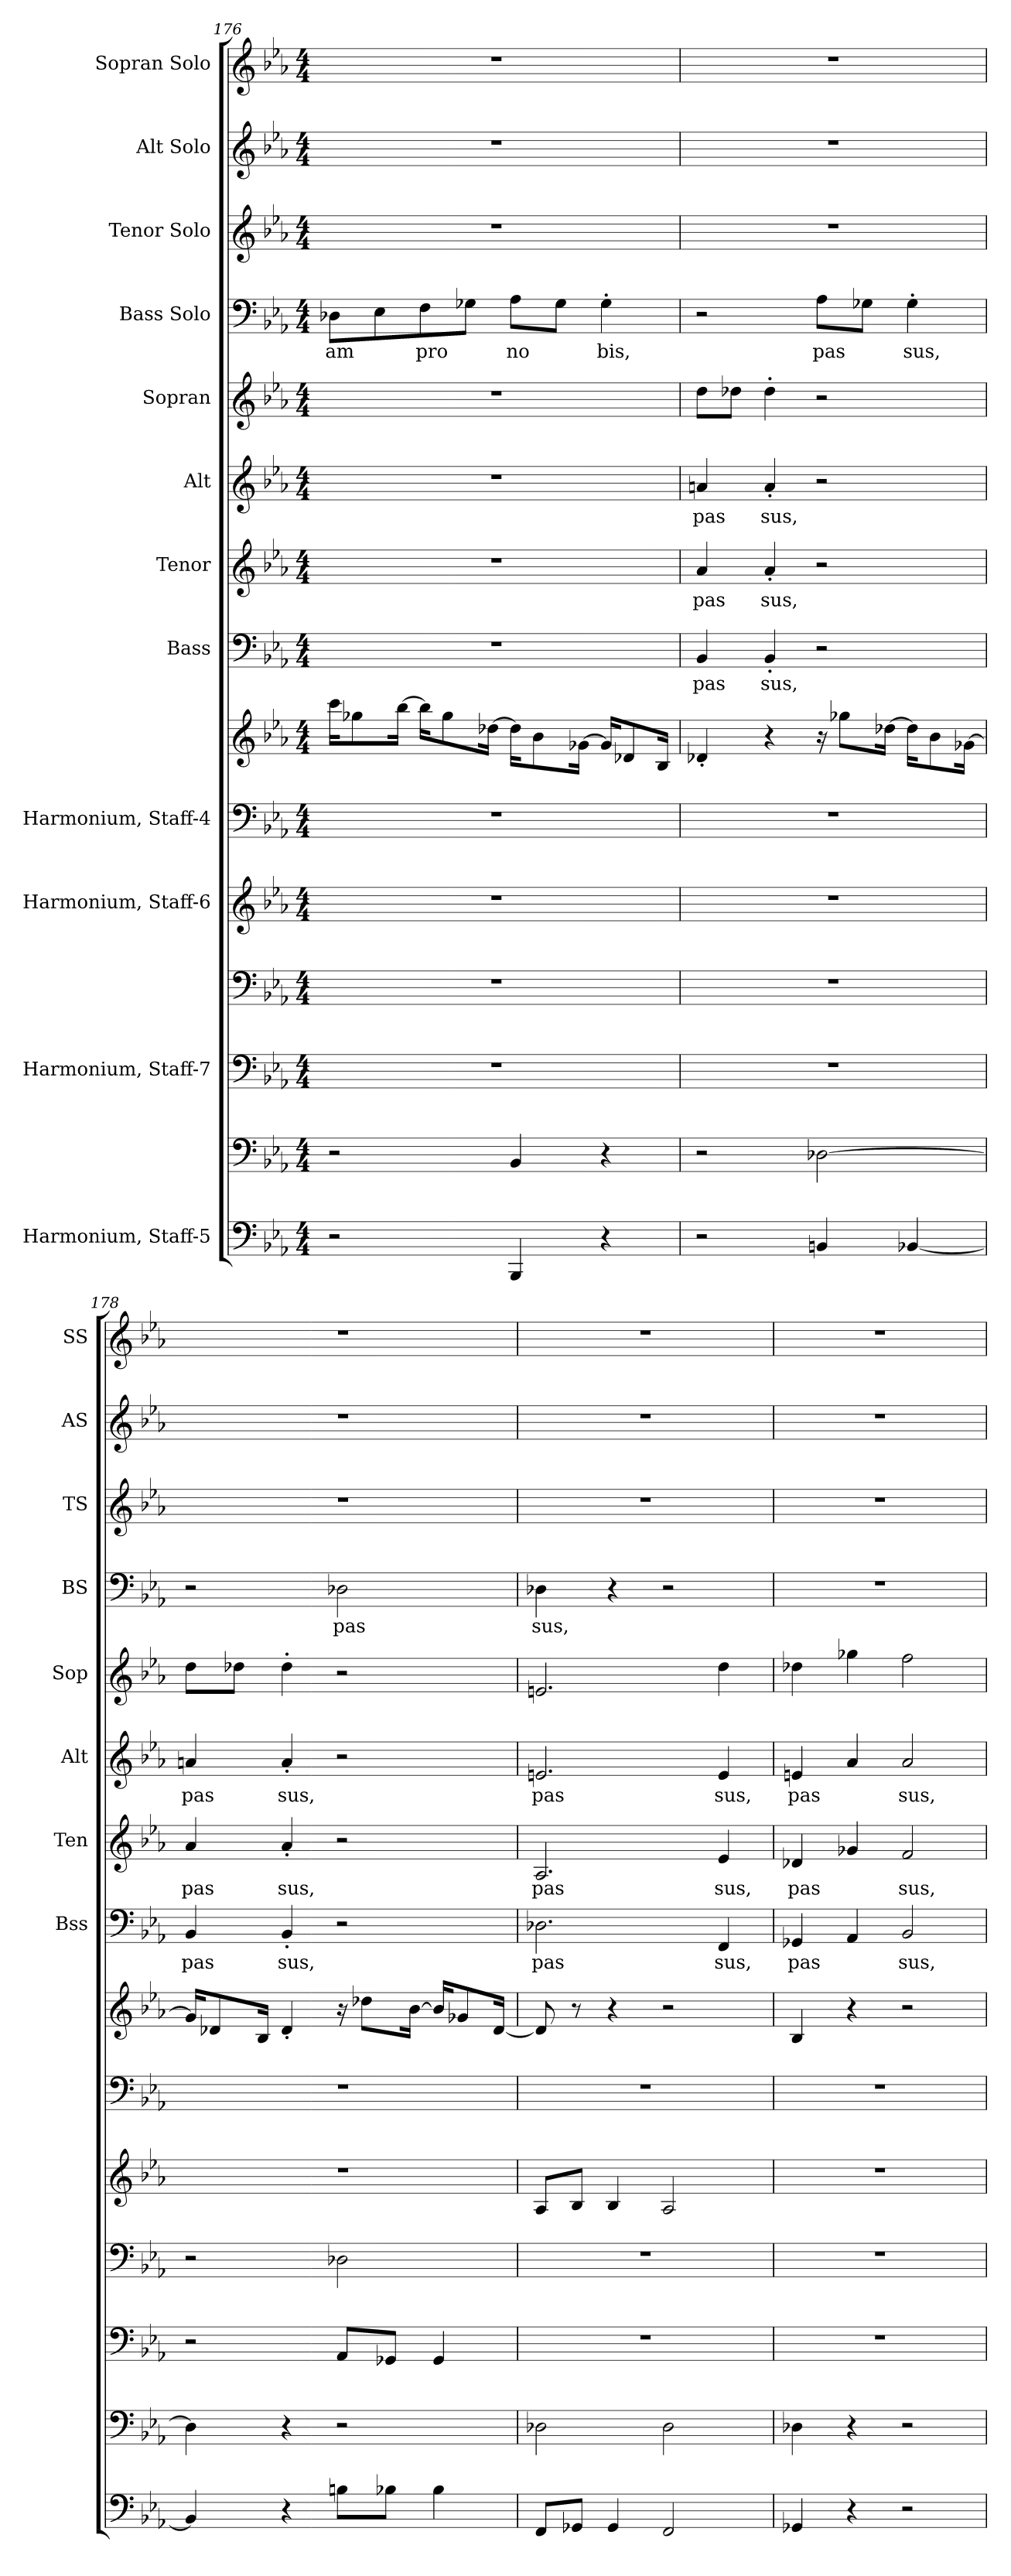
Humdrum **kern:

**kern	**kern	**kern	**kern	**kern	**kern	**kern	**kern	**text	**kern	**text	**kern	**text	**kern	**kern	**text	**kern	**kern	**kern
*part12	*part12	*part11	*part11	*part10	*part9	*part9	*part8	*part8	*part7	*part7	*part6	*part6	*part5	*part4	*part4	*part3	*part2	*part1
*staff15	*staff14	*staff13	*staff12	*staff11	*staff10	*staff9	*staff8	*staff8	*staff7	*staff7	*staff6	*staff6	*staff5	*staff4	*staff4	*staff3	*staff2	*staff1
*I"Harmonium, Staff-5	*	*I"Harmonium, Staff-7	*	*I"Harmonium, Staff-6	*I"Harmonium, Staff-4	*	*I"Bass	*	*I"Tenor	*	*I"Alt	*	*I"Sopran	*I"Bass Solo	*	*I"Tenor Solo	*I"Alt Solo	*I"Sopran Solo
*	*	*	*	*	*	*	*I'Bss	*	*I'Ten	*	*I'Alt	*	*I'Sop	*I'BS	*	*I'TS	*I'AS	*I'SS
*clefF4	*clefF4	*clefF4	*clefF4	*clefG2	*clefF4	*clefG2	*clefF4	*	*clefG2	*	*clefG2	*	*clefG2	*clefF4	*	*clefG2	*clefG2	*clefG2
*	*	*	*	*	*	*	*	*	*ITrd4c7	*	*ITrd2c3	*	*ITrd2c3	*	*	*ITrd4c7	*	*ITrd2c3
*k[b-e-a-]	*k[b-e-a-]	*k[b-e-a-]	*k[b-e-a-]	*k[b-e-a-]	*k[b-e-a-]	*k[b-e-a-]	*k[b-e-a-]	*	*k[b-e-a-d-]	*	*k[]	*	*k[]	*k[b-e-a-]	*	*k[b-e-a-d-]	*k[b-e-a-]	*k[]
*M4/4	*M4/4	*M4/4	*M4/4	*M4/4	*M4/4	*M4/4	*M4/4	*	*M4/4	*	*M4/4	*	*M4/4	*M4/4	*	*M4/4	*M4/4	*M4/4
=176	=176	=176	=176	=176	=176	=176	=176	=176	=176	=176	=176	=176	=176	=176	=176	=176	=176	=176
2r	2r	1r	1r	1r	1r	16ccc\KL	1r	.	1r	.	1r	.	1r	8D-X\L	am	1r	1r	1r
.	.	.	.	.	.	8gg-X\	.	.	.	.	.	.	.	.	.	.	.	.
.	.	.	.	.	.	.	.	.	.	.	.	.	.	8E-\	.	.	.	.
.	.	.	.	.	.	[16bb-\Jk	.	.	.	.	.	.	.	.	.	.	.	.
.	.	.	.	.	.	16bb-\KL]	.	.	.	.	.	.	.	8F\	pro	.	.	.
.	.	.	.	.	.	8gg-\	.	.	.	.	.	.	.	.	.	.	.	.
.	.	.	.	.	.	.	.	.	.	.	.	.	.	8G-X\J	.	.	.	.
.	.	.	.	.	.	[16dd-X\Jk	.	.	.	.	.	.	.	.	.	.	.	.
4BBB-/	4BB-/	.	.	.	.	16dd-\KL]	.	.	.	.	.	.	.	8A-\L	no	.	.	.
.	.	.	.	.	.	8b-\	.	.	.	.	.	.	.	.	.	.	.	.
.	.	.	.	.	.	.	.	.	.	.	.	.	.	8G-\J	.	.	.	.
.	.	.	.	.	.	[16g-X\Jk	.	.	.	.	.	.	.	.	.	.	.	.
4r	4r	.	.	.	.	16g-/KL]	.	.	.	.	.	.	.	4G-'\	bis,	.	.	.
.	.	.	.	.	.	8d-X/	.	.	.	.	.	.	.	.	.	.	.	.
.	.	.	.	.	.	16B-/Jk	.	.	.	.	.	.	.	.	.	.	.	.
!!LO:PB:g=z
=177	=177	=177	=177	=177	=177	=177	=177	=177	=177	=177	=177	=177	=177	=177	=177	=177	=177	=177
2r	2r	1r	1r	1r	1r	4d-X'/	4BB-/	pas	4d-/	pas	4f#X/	pas	8b\L	2r	.	1r	1r	1r
.	.	.	.	.	.	.	.	.	.	.	.	.	8b-X\J	.	.	.	.	.
.	.	.	.	.	.	4r	4BB-'/	sus,	4d-'/	sus,	4f#'/	sus,	4b-'\	.	.	.	.	.
4BBn/	[2D-X\	.	.	.	.	16r	2r	.	2r	.	2r	.	2r	8A-\L	pas	.	.	.
.	.	.	.	.	.	8gg-X\L	.	.	.	.	.	.	.	.	.	.	.	.
.	.	.	.	.	.	.	.	.	.	.	.	.	.	8G-X\J	.	.	.	.
.	.	.	.	.	.	[16dd-X\Jk	.	.	.	.	.	.	.	.	.	.	.	.
[4BB-X/	.	.	.	.	.	16dd-\KL]	.	.	.	.	.	.	.	4G-'\	sus,	.	.	.
.	.	.	.	.	.	8b-\	.	.	.	.	.	.	.	.	.	.	.	.
.	.	.	.	.	.	[16g-X\Jk	.	.	.	.	.	.	.	.	.	.	.	.
=178	=178	=178	=178	=178	=178	=178	=178	=178	=178	=178	=178	=178	=178	=178	=178	=178	=178	=178
4BB-/]	4D-\]	2r	2r	1r	1r	16g-/KL]	4BB-/	pas	4d-/	pas	4f#X/	pas	8b\L	2r	.	1r	1r	1r
.	.	.	.	.	.	8d-X/	.	.	.	.	.	.	.	.	.	.	.	.
.	.	.	.	.	.	.	.	.	.	.	.	.	8b-X\J	.	.	.	.	.
.	.	.	.	.	.	16B-/Jk	.	.	.	.	.	.	.	.	.	.	.	.
4r	4r	.	.	.	.	4d-'/	4BB-'/	sus,	4d-'/	sus,	4f#'/	sus,	4b-'\	.	.	.	.	.
8Bn\L	2r	8AA-/L	2D-X\	.	.	16r	2r	.	2r	.	2r	.	2r	2D-X\	pas	.	.	.
.	.	.	.	.	.	8dd-X\L	.	.	.	.	.	.	.	.	.	.	.	.
8B-X\J	.	8GG-X/J	.	.	.	.	.	.	.	.	.	.	.	.	.	.	.	.
.	.	.	.	.	.	[16b-\Jk	.	.	.	.	.	.	.	.	.	.	.	.
4B-\	.	4GG-/	.	.	.	16b-/KL]	.	.	.	.	.	.	.	.	.	.	.	.
.	.	.	.	.	.	8g-X/	.	.	.	.	.	.	.	.	.	.	.	.
.	.	.	.	.	.	[16d-/Jk	.	.	.	.	.	.	.	.	.	.	.	.
=179	=179	=179	=179	=179	=179	=179	=179	=179	=179	=179	=179	=179	=179	=179	=179	=179	=179	=179
8FF/L	2D-X\	1r	1r	8A-/L	1r	8d-/]	2.D-X\	pas	2.D-/	pas	2.c#X/	pas	2.c#X/	4D-X\	sus,	1r	1r	1r
8GG-X/J	.	.	.	8B-/J	.	8r	.	.	.	.	.	.	.	.	.	.	.	.
4GG-/	.	.	.	4B-/	.	4r	.	.	.	.	.	.	.	4r	.	.	.	.
2FF/	2D-\	.	.	2A-/	.	2r	.	.	.	.	.	.	.	2r	.	.	.	.
.	.	.	.	.	.	.	4FF/	sus,	4A-/	sus,	4c#/	sus,	4b\	.	.	.	.	.
=180	=180	=180	=180	=180	=180	=180	=180	=180	=180	=180	=180	=180	=180	=180	=180	=180	=180	=180
4GG-X/	4D-X\	1r	1r	1r	1r	4B-/	4GG-X/	pas	4G-X/	pas	4c#X/	pas	4b-X\	1r	.	1r	1r	1r
4r	4r	.	.	.	.	4r	4AA-/	.	4c-X/	.	4f/	.	4ee-X\	.	.	.	.	.
2r	2r	.	.	.	.	2r	2BB-/	sus,	2B-/	sus,	2f/	sus,	2dd\	.	.	.	.	.
=	=	=	=	=	=	=	=	=	=	=	=	=	=	=	=	=	=	=
*-	*-	*-	*-	*-	*-	*-	*-	*-	*-	*-	*-	*-	*-	*-	*-	*-	*-	*-
